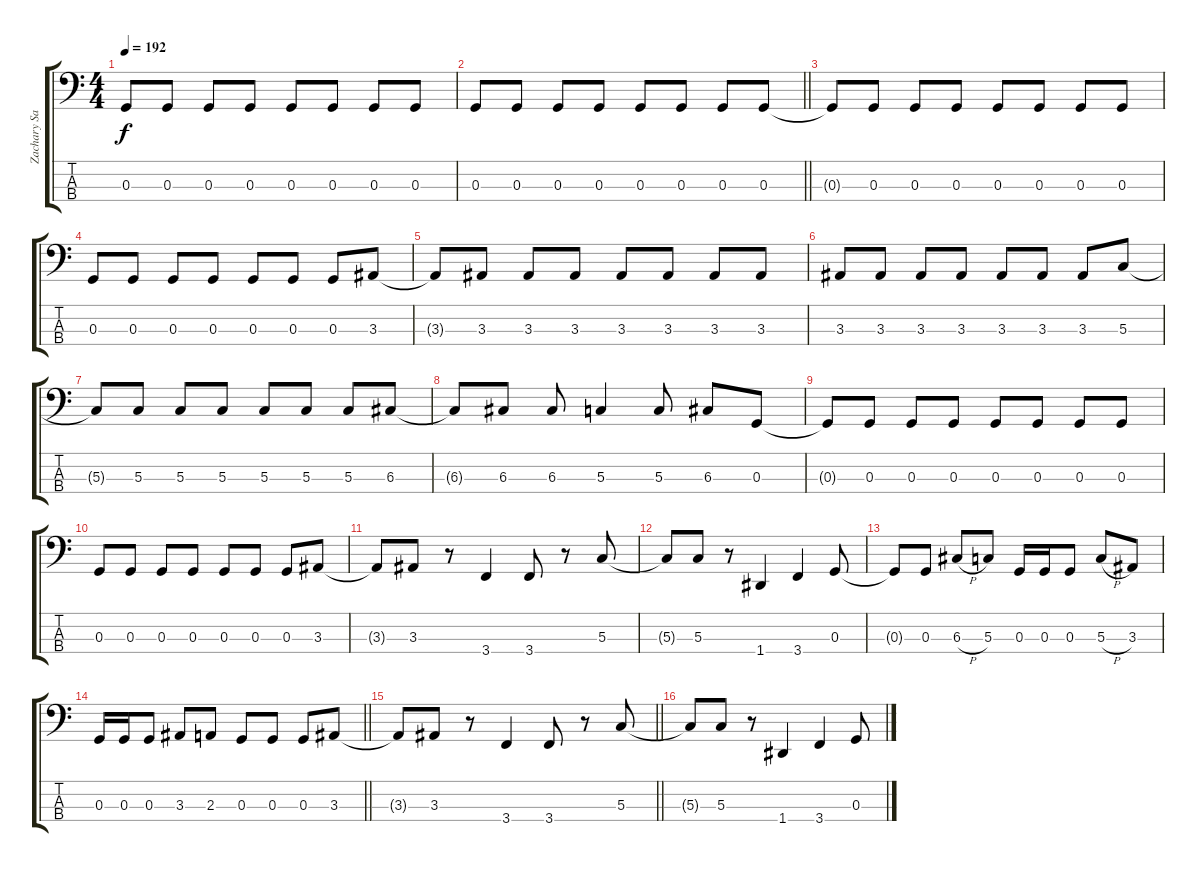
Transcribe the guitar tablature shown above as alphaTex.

\track ("Zachary Sandler" "Zachary Sa") {instrument electricbassfinger}
\staff {score tabs}
\tuning (F2 C2 G1 D1) {hide}
\ts (4 4)
\tempo 192
\clef f4
\ks c
0.3{t}.8{dy f} 0.3.8 0.3.8 0.3.8 0.3.8 0.3.8 0.3.8 0.3.8 |
\barLineRight lightlight
0.3.8 0.3.8 0.3.8 0.3.8 0.3.8 0.3.8 0.3.8 0.3.8 |
\section ("" "")
0.3{t}.8 0.3.8 0.3.8 0.3.8 0.3.8 0.3.8 0.3.8 0.3.8 |
0.3.8 0.3.8 0.3.8 0.3.8 0.3.8 0.3.8 0.3.8 3.3.8 |
3.3{t}.8 3.3.8 3.3.8 3.3.8 3.3.8 3.3.8 3.3.8 3.3.8 |
3.3.8 3.3.8 3.3.8 3.3.8 3.3.8 3.3.8 3.3.8 5.3.8 |
5.3{t}.8 5.3.8 5.3.8 5.3.8 5.3.8 5.3.8 5.3.8 6.3.8 |
6.3{t}.8 6.3.8 6.3.8 5.3.4 5.3.8 6.3.8 0.3.8 |
0.3{t}.8 0.3.8 0.3.8 0.3.8 0.3.8 0.3.8 0.3.8 0.3.8 |
0.3.8 0.3.8 0.3.8 0.3.8 0.3.8 0.3.8 0.3.8 3.3.8 |
3.3{t}.8 3.3.8 r.8 3.4.4 3.4.8 r.8 5.3.8 |
5.3{t}.8 5.3.8 r.8 1.4.4 3.4.4 0.3.8 |
0.3{t}.8 0.3.8 6.3{h}.8 5.3.8 0.3.16 0.3.16 0.3.8 5.3{h}.8 3.3.8 |
\barLineRight lightlight
0.3.16 0.3.16 0.3.8 3.3.8 2.3.8 0.3.8 0.3.8 0.3.8 3.3.8 |
\barLineRight lightlight
3.3{t}.8 3.3.8 r.8 3.4.4 3.4.8 r.8 5.3.8 |
\section ("" "")
5.3{t}.8 5.3.8 r.8 1.4.4 3.4.4 0.3.8
